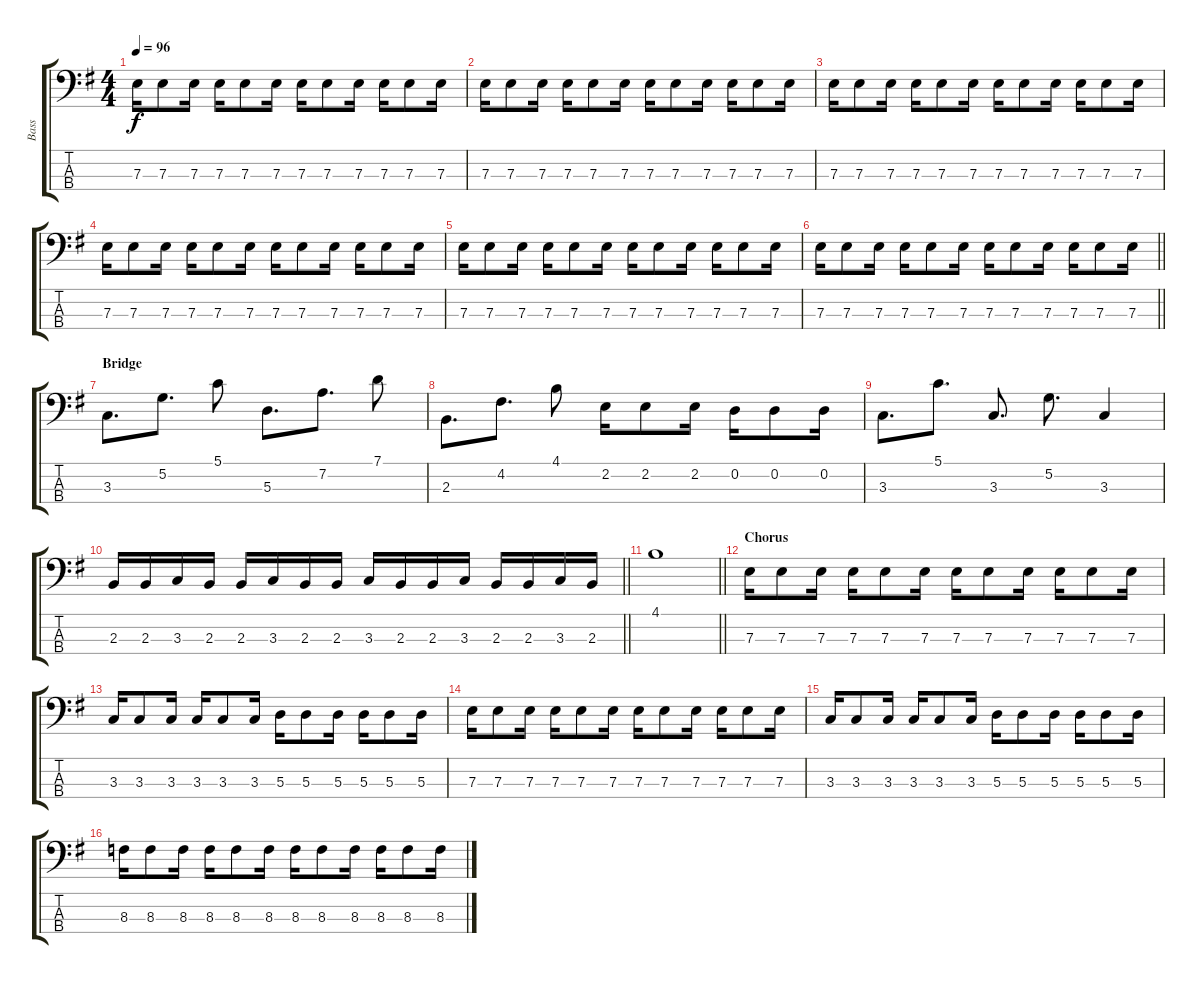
\track ("Bass" "Bass") {instrument electricbasspick}
\staff {score tabs}
\tuning (G2 D2 A1 E1) {hide}
\ts (4 4)
\tempo 96
\clef f4
\ks g
7.3.16{dy f} 7.3.8 7.3.16 7.3.16 7.3.8 7.3.16 7.3.16 7.3.8 7.3.16 7.3.16 7.3.8 7.3.16 |
7.3.16 7.3.8 7.3.16 7.3.16 7.3.8 7.3.16 7.3.16 7.3.8 7.3.16 7.3.16 7.3.8 7.3.16 |
7.3.16 7.3.8 7.3.16 7.3.16 7.3.8 7.3.16 7.3.16 7.3.8 7.3.16 7.3.16 7.3.8 7.3.16 |
7.3.16 7.3.8 7.3.16 7.3.16 7.3.8 7.3.16 7.3.16 7.3.8 7.3.16 7.3.16 7.3.8 7.3.16 |
7.3.16 7.3.8 7.3.16 7.3.16 7.3.8 7.3.16 7.3.16 7.3.8 7.3.16 7.3.16 7.3.8 7.3.16 |
\barLineRight lightlight
7.3.16 7.3.8 7.3.16 7.3.16 7.3.8 7.3.16 7.3.16 7.3.8 7.3.16 7.3.16 7.3.8 7.3.16 |
\section ("" "Bridge")
3.3.8{d} 5.2.8{d} 5.1.8 5.3.8{d} 7.2.8{d} 7.1.8 |
2.3.8{d} 4.2.8{d} 4.1.8 2.2.16 2.2.8 2.2.16 0.2.16 0.2.8 0.2.16 |
3.3.8{d} 5.1.8{d} 3.3.8{d} 5.2.8{d} 3.3.4 |
\barLineRight lightlight
2.3.16 2.3.16 3.3.16 2.3.16 2.3.16 3.3.16 2.3.16 2.3.16 3.3.16 2.3.16 2.3.16 3.3.16 2.3.16 2.3.16 3.3.16 2.3.16 |
\barLineRight lightlight
4.1.1 |
\section ("" "Chorus")
7.3.16 7.3.8 7.3.16 7.3.16 7.3.8 7.3.16 7.3.16 7.3.8 7.3.16 7.3.16 7.3.8 7.3.16 |
3.3.16 3.3.8 3.3.16 3.3.16 3.3.8 3.3.16 5.3.16 5.3.8 5.3.16 5.3.16 5.3.8 5.3.16 |
7.3.16 7.3.8 7.3.16 7.3.16 7.3.8 7.3.16 7.3.16 7.3.8 7.3.16 7.3.16 7.3.8 7.3.16 |
3.3.16 3.3.8 3.3.16 3.3.16 3.3.8 3.3.16 5.3.16 5.3.8 5.3.16 5.3.16 5.3.8 5.3.16 |
8.3.16 8.3.8 8.3.16 8.3.16 8.3.8 8.3.16 8.3.16 8.3.8 8.3.16 8.3.16 8.3.8 8.3.16
